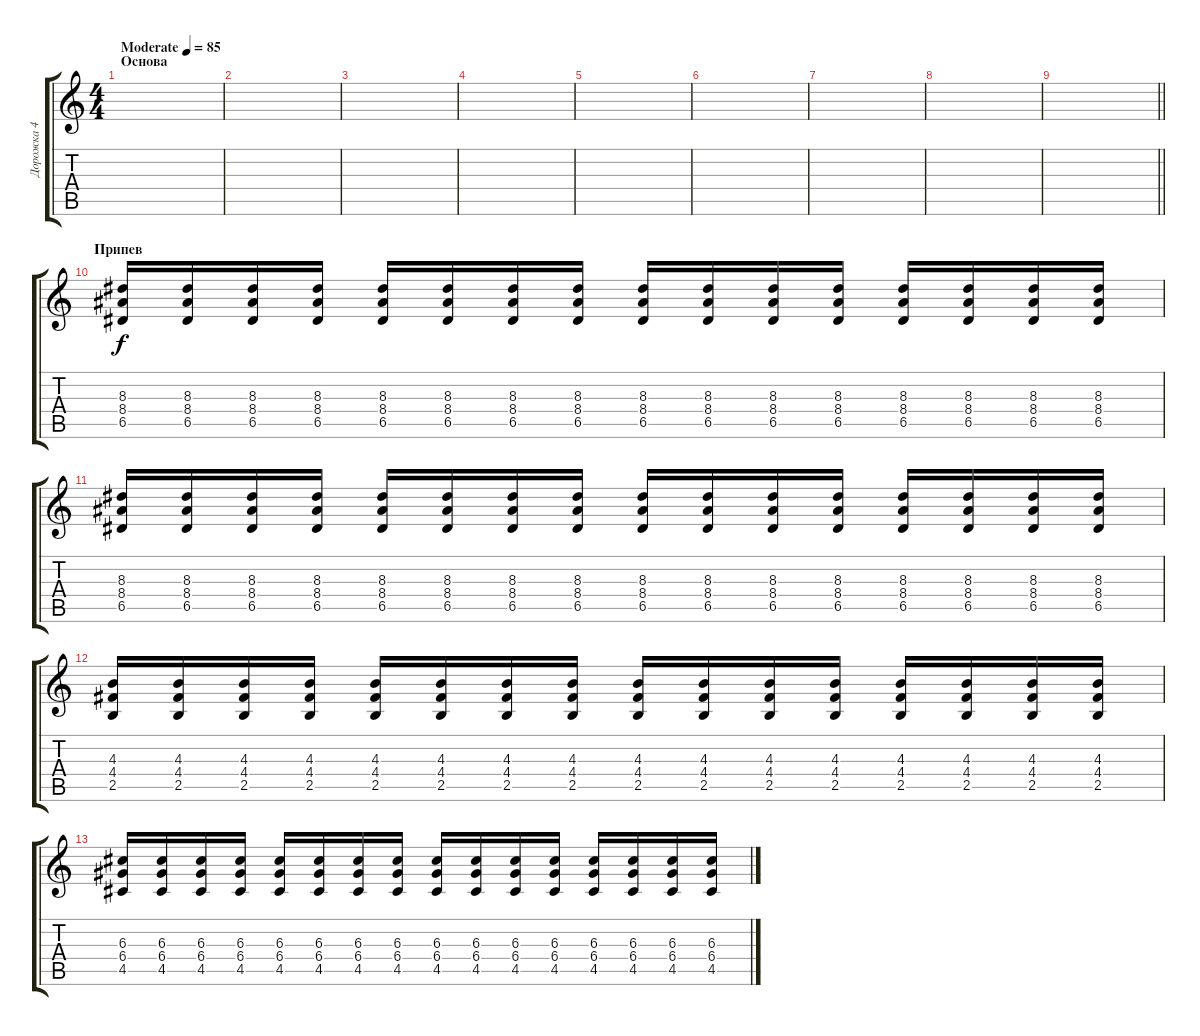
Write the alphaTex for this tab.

\track ("Дорожка 4" "Дорожка 4") {instrument electricguitarclean}
\staff {score tabs}
\tuning (E4 B3 G3 D3 A2 E2) {hide}
\ts (4 4)
\section ("" "Основа")
\tempo (85 "Moderate")
\clef g2
\ks c
|
|
|
|
|
|
|
|
\barLineRight lightlight
|
\section ("" "Припев")
(8.3 8.4 6.5).16 (8.3 8.4 6.5).16 (8.3 8.4 6.5).16 (8.3 8.4 6.5).16 (8.3 8.4 6.5).16 (8.3 8.4 6.5).16 (8.3 8.4 6.5).16 (8.3 8.4 6.5).16 (8.3 8.4 6.5).16 (8.3 8.4 6.5).16 (8.3 8.4 6.5).16 (8.3 8.4 6.5).16 (8.3 8.4 6.5).16 (8.3 8.4 6.5).16 (8.3 8.4 6.5).16 (8.3 8.4 6.5).16 |
(8.3 8.4 6.5).16 (8.3 8.4 6.5).16 (8.3 8.4 6.5).16 (8.3 8.4 6.5).16 (8.3 8.4 6.5).16 (8.3 8.4 6.5).16 (8.3 8.4 6.5).16 (8.3 8.4 6.5).16 (8.3 8.4 6.5).16 (8.3 8.4 6.5).16 (8.3 8.4 6.5).16 (8.3 8.4 6.5).16 (8.3 8.4 6.5).16 (8.3 8.4 6.5).16 (8.3 8.4 6.5).16 (8.3 8.4 6.5).16 |
(4.3 4.4 2.5).16 (4.3 4.4 2.5).16 (4.3 4.4 2.5).16 (4.3 4.4 2.5).16 (4.3 4.4 2.5).16 (4.3 4.4 2.5).16 (4.3 4.4 2.5).16 (4.3 4.4 2.5).16 (4.3 4.4 2.5).16 (4.3 4.4 2.5).16 (4.3 4.4 2.5).16 (4.3 4.4 2.5).16 (4.3 4.4 2.5).16 (4.3 4.4 2.5).16 (4.3 4.4 2.5).16 (4.3 4.4 2.5).16 |
(6.3 6.4 4.5).16 (6.3 6.4 4.5).16 (6.3 6.4 4.5).16 (6.3 6.4 4.5).16 (6.3 6.4 4.5).16 (6.3 6.4 4.5).16 (6.3 6.4 4.5).16 (6.3 6.4 4.5).16 (6.3 6.4 4.5).16 (6.3 6.4 4.5).16 (6.3 6.4 4.5).16 (6.3 6.4 4.5).16 (6.3 6.4 4.5).16 (6.3 6.4 4.5).16 (6.3 6.4 4.5).16 (6.3 6.4 4.5).16
